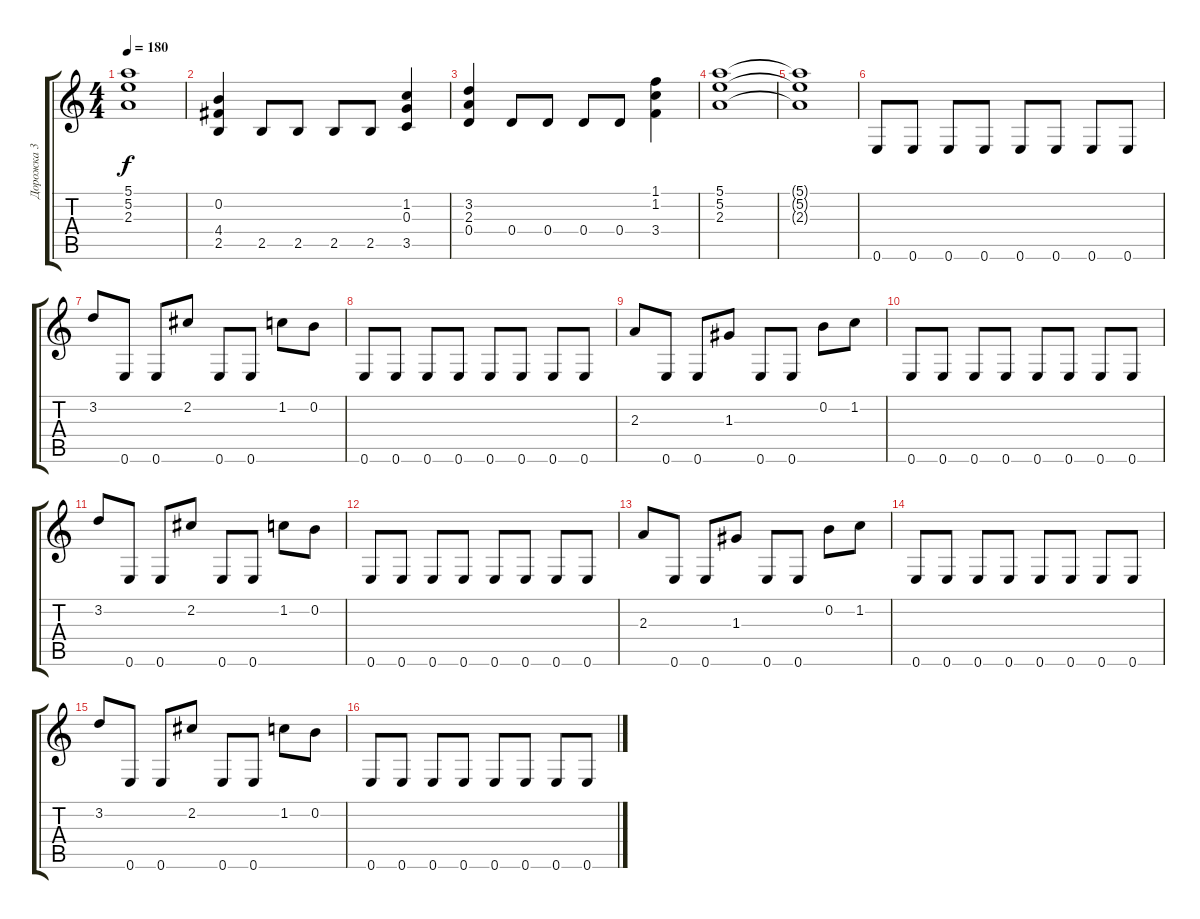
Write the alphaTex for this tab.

\track ("Дорожка 3" "Дорожка 3") {instrument distortionguitar}
\staff {score tabs}
\tuning (E4 B3 G3 D3 A2 E2) {hide}
\ts (4 4)
\tempo 180
\clef g2
\ks c
(5.1{t} 5.2{t} 2.3{t}).1{dy f} |
(0.2 4.4 2.5).4 2.5.8 2.5.8 2.5.8 2.5.8 (1.2 0.3 3.5).4 |
(3.2 2.3 0.4).4 0.4.8 0.4.8 0.4.8 0.4.8 (1.1 1.2 3.4).4 |
(5.1 5.2 2.3).1 |
(5.1{t} 5.2{t} 2.3{t}).1 |
0.6.8 0.6.8 0.6.8 0.6.8 0.6.8 0.6.8 0.6.8 0.6.8 |
3.2.8 0.6.8 0.6.8 2.2.8 0.6.8 0.6.8 1.2.8 0.2.8 |
0.6.8 0.6.8 0.6.8 0.6.8 0.6.8 0.6.8 0.6.8 0.6.8 |
2.3.8 0.6.8 0.6.8 1.3.8 0.6.8 0.6.8 0.2.8 1.2.8 |
0.6.8 0.6.8 0.6.8 0.6.8 0.6.8 0.6.8 0.6.8 0.6.8 |
3.2.8 0.6.8 0.6.8 2.2.8 0.6.8 0.6.8 1.2.8 0.2.8 |
0.6.8 0.6.8 0.6.8 0.6.8 0.6.8 0.6.8 0.6.8 0.6.8 |
2.3.8 0.6.8 0.6.8 1.3.8 0.6.8 0.6.8 0.2.8 1.2.8 |
0.6.8 0.6.8 0.6.8 0.6.8 0.6.8 0.6.8 0.6.8 0.6.8 |
3.2.8 0.6.8 0.6.8 2.2.8 0.6.8 0.6.8 1.2.8 0.2.8 |
0.6.8 0.6.8 0.6.8 0.6.8 0.6.8 0.6.8 0.6.8 0.6.8
